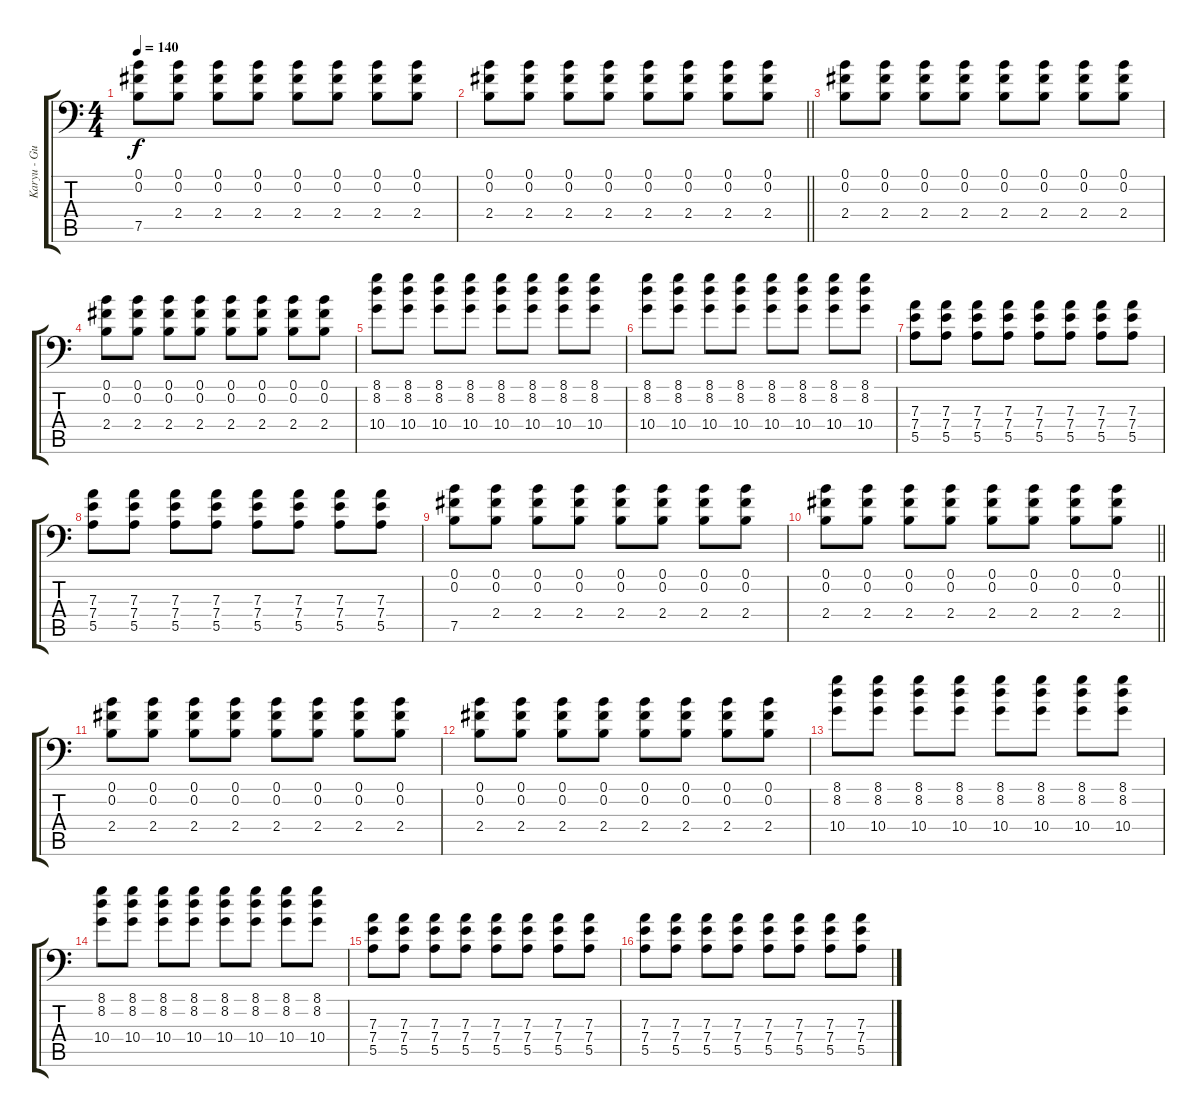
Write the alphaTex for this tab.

\track ("Karyu - Guitar 2" "Karyu - Gu") {instrument distortionguitar}
\staff {score tabs}
\tuning (B3 Gb3 D3 A2 E2 A1) {hide}
\ts (4 4)
\tempo 140
\clef f4
\ks c
(0.1 0.2 7.5).8{dy f} (0.1 0.2 2.4).8 (0.1 0.2 2.4).8 (0.1 0.2 2.4).8 (0.1 0.2 2.4).8 (0.1 0.2 2.4).8 (0.1 0.2 2.4).8 (0.1 0.2 2.4).8 |
\barLineRight lightlight
(0.1 0.2 2.4).8 (0.1 0.2 2.4).8 (0.1 0.2 2.4).8 (0.1 0.2 2.4).8 (0.1 0.2 2.4).8 (0.1 0.2 2.4).8 (0.1 0.2 2.4).8 (0.1 0.2 2.4).8 |
\section ("" "")
(0.1 0.2 2.4).8 (0.1 0.2 2.4).8 (0.1 0.2 2.4).8 (0.1 0.2 2.4).8 (0.1 0.2 2.4).8 (0.1 0.2 2.4).8 (0.1 0.2 2.4).8 (0.1 0.2 2.4).8 |
(0.1 0.2 2.4).8 (0.1 0.2 2.4).8 (0.1 0.2 2.4).8 (0.1 0.2 2.4).8 (0.1 0.2 2.4).8 (0.1 0.2 2.4).8 (0.1 0.2 2.4).8 (0.1 0.2 2.4).8 |
(8.1 8.2 10.4).8 (8.1 8.2 10.4).8 (8.1 8.2 10.4).8 (8.1 8.2 10.4).8 (8.1 8.2 10.4).8 (8.1 8.2 10.4).8 (8.1 8.2 10.4).8 (8.1 8.2 10.4).8 |
(8.1 8.2 10.4).8 (8.1 8.2 10.4).8 (8.1 8.2 10.4).8 (8.1 8.2 10.4).8 (8.1 8.2 10.4).8 (8.1 8.2 10.4).8 (8.1 8.2 10.4).8 (8.1 8.2 10.4).8 |
(7.3 7.4 5.5).8 (7.3 7.4 5.5).8 (7.3 7.4 5.5).8 (7.3 7.4 5.5).8 (7.3 7.4 5.5).8 (7.3 7.4 5.5).8 (7.3 7.4 5.5).8 (7.3 7.4 5.5).8 |
(7.3 7.4 5.5).8 (7.3 7.4 5.5).8 (7.3 7.4 5.5).8 (7.3 7.4 5.5).8 (7.3 7.4 5.5).8 (7.3 7.4 5.5).8 (7.3 7.4 5.5).8 (7.3 7.4 5.5).8 |
(0.1 0.2 7.5).8 (0.1 0.2 2.4).8 (0.1 0.2 2.4).8 (0.1 0.2 2.4).8 (0.1 0.2 2.4).8 (0.1 0.2 2.4).8 (0.1 0.2 2.4).8 (0.1 0.2 2.4).8 |
\barLineRight lightlight
(0.1 0.2 2.4).8 (0.1 0.2 2.4).8 (0.1 0.2 2.4).8 (0.1 0.2 2.4).8 (0.1 0.2 2.4).8 (0.1 0.2 2.4).8 (0.1 0.2 2.4).8 (0.1 0.2 2.4).8 |
\section ("" "")
(0.1 0.2 2.4).8 (0.1 0.2 2.4).8 (0.1 0.2 2.4).8 (0.1 0.2 2.4).8 (0.1 0.2 2.4).8 (0.1 0.2 2.4).8 (0.1 0.2 2.4).8 (0.1 0.2 2.4).8 |
(0.1 0.2 2.4).8 (0.1 0.2 2.4).8 (0.1 0.2 2.4).8 (0.1 0.2 2.4).8 (0.1 0.2 2.4).8 (0.1 0.2 2.4).8 (0.1 0.2 2.4).8 (0.1 0.2 2.4).8 |
(8.1 8.2 10.4).8 (8.1 8.2 10.4).8 (8.1 8.2 10.4).8 (8.1 8.2 10.4).8 (8.1 8.2 10.4).8 (8.1 8.2 10.4).8 (8.1 8.2 10.4).8 (8.1 8.2 10.4).8 |
(8.1 8.2 10.4).8 (8.1 8.2 10.4).8 (8.1 8.2 10.4).8 (8.1 8.2 10.4).8 (8.1 8.2 10.4).8 (8.1 8.2 10.4).8 (8.1 8.2 10.4).8 (8.1 8.2 10.4).8 |
(7.3 7.4 5.5).8 (7.3 7.4 5.5).8 (7.3 7.4 5.5).8 (7.3 7.4 5.5).8 (7.3 7.4 5.5).8 (7.3 7.4 5.5).8 (7.3 7.4 5.5).8 (7.3 7.4 5.5).8 |
(7.3 7.4 5.5).8 (7.3 7.4 5.5).8 (7.3 7.4 5.5).8 (7.3 7.4 5.5).8 (7.3 7.4 5.5).8 (7.3 7.4 5.5).8 (7.3 7.4 5.5).8 (7.3 7.4 5.5).8
